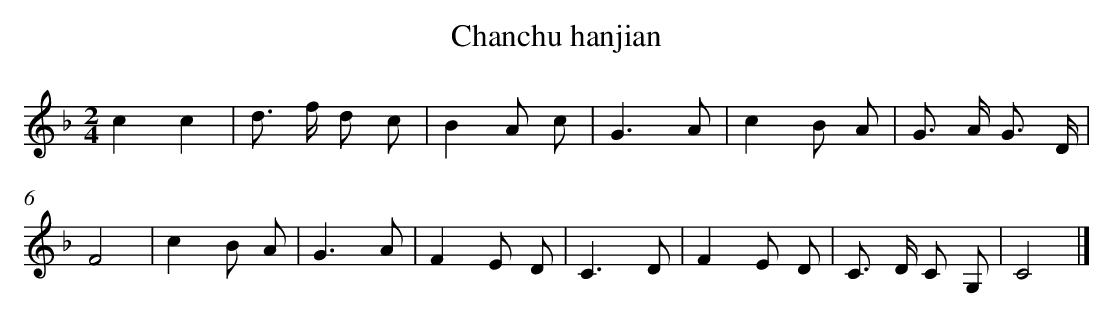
X:1
T: Chanchu hanjian
L: 1/8
M: 2/4
K: F
c2c2 [I:setbarnb 1]|
d> f d c |
B2A c |
G3A |
c2B A |
G> A G3/ D/ |
F4 |
c2B A |
G3A |
F2E D |
C3D |
F2E D |
C> D C G, |
C4 |]
